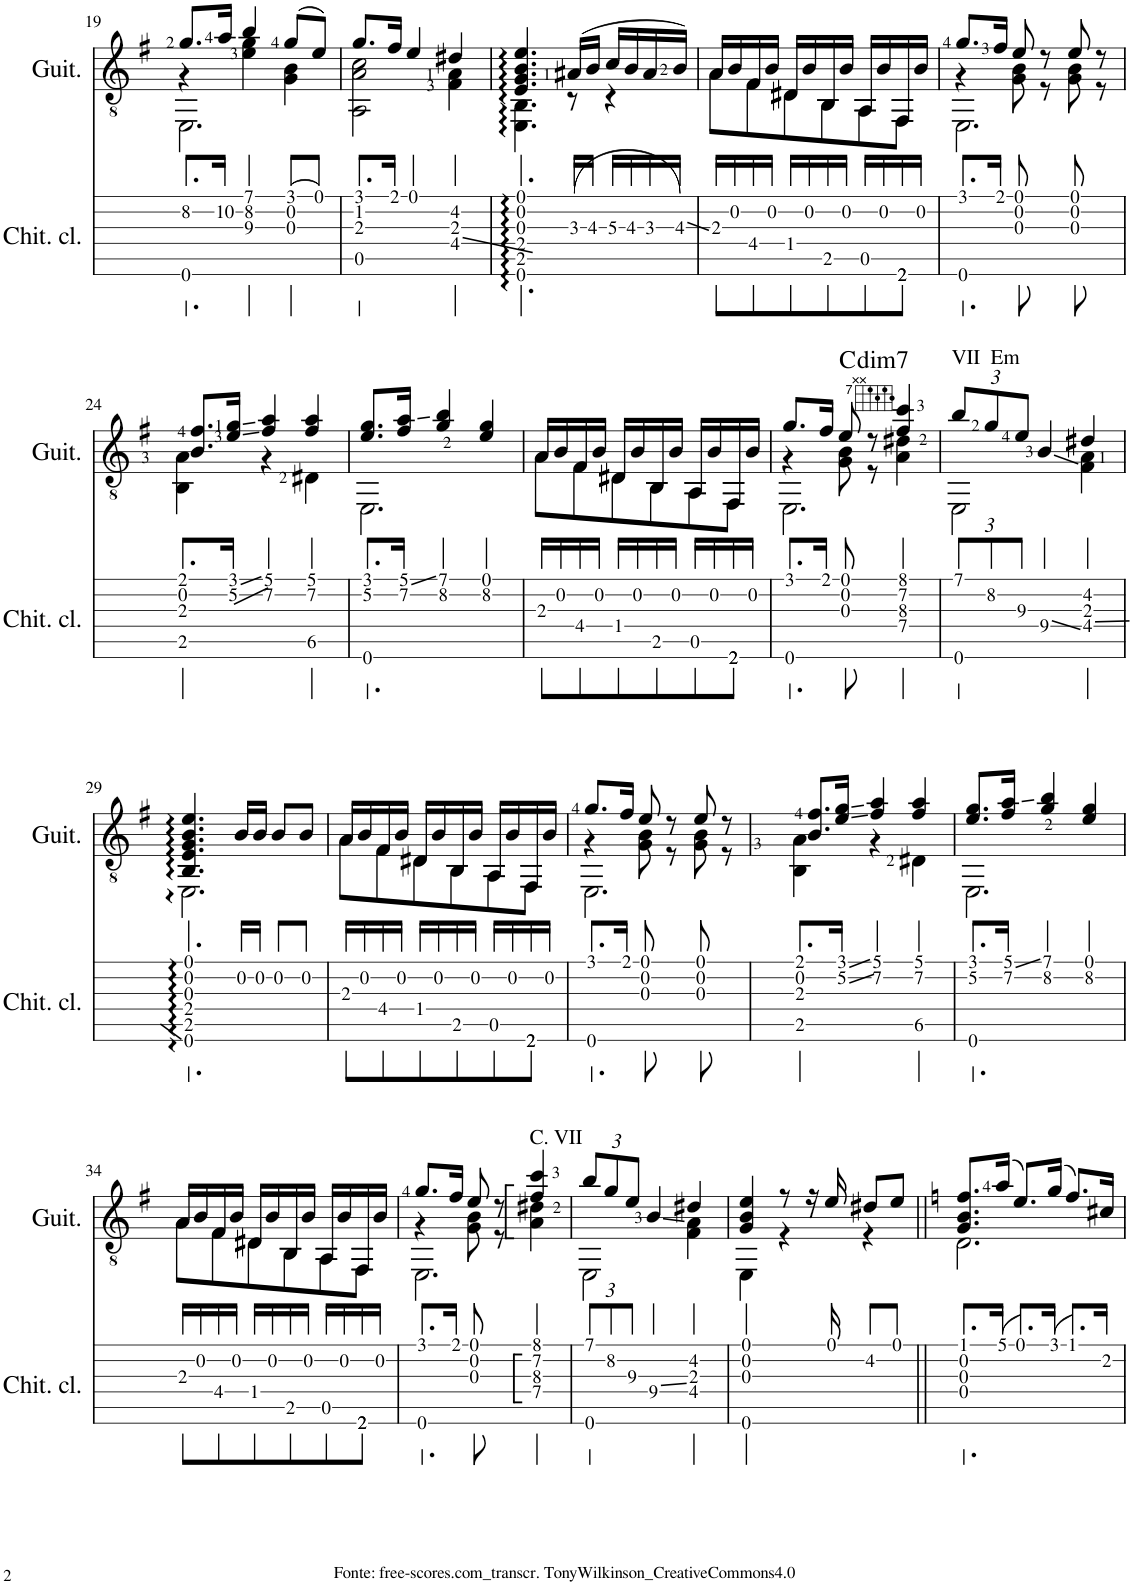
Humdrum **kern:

**kern	**kern	**harte
*part2	*part1	*part1
*staff2	*staff1	*
*I"Chitarra classica	*I"Guitar	*
*I'Chit. cl.	*I'Guit.	*
!!LO:PB:g=z
*	*clefGv2	*
*k[f#]	*k[f#]	*
*M3/4	*M3/4	*
=19	=19	=19
*^	*^	*
*	*^	*	*^	*
8.g/L	4r	2.EE\	8.g/L	4r	2.EE\	.
16a/Jk	.	.	16a/Jk	.	.	.
4b/	4e\ 4g\	.	4b/	4e\ 4g\	.	.
(8g/L	4G\ 4B\	.	(8g/L	4G\ 4B\	.	.
8e/J)	.	.	8e/J)	.	.	.
*	*v	*v	*	*	*	*
*	*	*	*v	*v	*
=20	=20	=20	=20	=20
8.g/L	2AA\ 2A\ 2c\	8.g/L	2AA\ 2A\ 2c\	.
16f#/Jk	.	16f#/Jk	.	.
4e/	.	4e/	.	.
4d#X/	4F#\ 4A\	4d#X/	4F#\ 4A\	.
=21	=21	=21	=21	=21
4.E/ 4.G/ 4.B/ 4.e/	4.EE\ 4.BB\	4.E/ 4.G/ 4.B/ 4.e/	4.EE\ 4.BB\	.
(16A#X/LL	8r	(16A#X/LL	8r	.
16B/JJ	.	16B/JJ	.	.
16c/LL	4r	16c/LL	4r	.
16B/	.	16B/	.	.
16A#/	.	16A#/	.	.
16B/JJ)	.	16B/JJ)	.	.
=22	=22	=22	=22	=22
16A/LL	8A\L	16A/LL	8A\L	.
16B/	.	16B/	.	.
16F#/	8F#\	16F#/	8F#\	.
16B/JJ	.	16B/JJ	.	.
16D#X/LL	8D#\	16D#X/LL	8D#\	.
16B/	.	16B/	.	.
16BB/	8BB\	16BB/	8BB\	.
16B/JJ	.	16B/JJ	.	.
16AA/LL	8AA\	16AA/LL	8AA\	.
16B/	.	16B/	.	.
16FF#/	8FF#\J	16FF#/	8FF#\J	.
16B/JJ	.	16B/JJ	.	.
=23	=23	=23	=23	=23
*	*^	*	*^	*
8.g/L	4r	2.EE\	8.g/L	4r	2.EE\	.
16f#/Jk	.	.	16f#/Jk	.	.	.
8e/	8G\ 8B\	.	8e/	8G\ 8B\	.	.
8r	8r	.	8r	8r	.	.
8e/	8G\ 8B\	.	8e/	8G\ 8B\	.	.
8r	8r	.	8r	8r	.	.
*	*v	*v	*	*	*	*
*	*	*	*v	*v	*
!!LO:LB:g=z
=24	=24	=24	=24	=24
8.B/ 8.f#/L	4BB\ 4A\	8.B/ 8.f#/L	4BB\ 4A\	.
16e/ 16g/Jk	.	16e/ 16g/Jk	.	.
4f#/ 4a/	4r	4f#/ 4a/	4r	.
4f#/ 4a/	4D#X\	4f#/ 4a/	4D#X\	.
=25	=25	=25	=25	=25
8.e/ 8.g/L	2.EE\	8.e/ 8.g/L	2.EE\	.
16f#/ 16a/Jk	.	16f#/ 16a/Jk	.	.
4g/ 4b/	.	4g/ 4b/	.	.
4g/ 4e/	.	4e/ 4g/	.	.
=26	=26	=26	=26	=26
16A/LL	8A\L	16A/LL	8A\L	.
16B/	.	16B/	.	.
16F#/	8F#\	16F#/	8F#\	.
16B/JJ	.	16B/JJ	.	.
16D#X/LL	8D#\	16D#X/LL	8D#\	.
16B/	.	16B/	.	.
16BB/	8BB\	16BB/	8BB\	.
16B/JJ	.	16B/JJ	.	.
16AA/LL	8AA\	16AA/LL	8AA\	.
16B/	.	16B/	.	.
16FF#/	8FF#\J	16FF#/	8FF#\J	.
16B/JJ	.	16B/JJ	.	.
=27	=27	=27	=27	=27
*	*^	*	*^	*
8.g/L	4r	2.EE\	8.g/L	4r	2.EE\	.
16f#/Jk	.	.	16f#/Jk	.	.	.
8e/	8G\ 8B\	.	8e/	8G\ 8B\	.	.
8r	8r	.	8r	8r	.	.
!	!	!	!	!	!	!LO:H:kt=dim7
4f#/ 4cc/	4A\ 4d#X\	.	4f#/ 4cc/	4A\ 4d#X\	.	C:dim7
*v	*v	*v	*	*	*	*
*	*v	*v	*v	*
=28	=28	=28
*Xbrackettup	*Xbrackettup	*
*^	*^	*
!	!	!LO:TX:a:t=VII  Em	!	!
12b/L	2EE\	12b/L	2EE\	.
12g/	.	12g/	.	.
12e/J	.	12e/J	.	.
4B/	.	4B/	.	.
4d#X/	4F#\ 4A\	4d#X/	4F#\ 4A\	.
!!LO:LB:g=z	!!
=29	=29	=29	=29	=29
4.BB/ 4.E/ 4.G/ 4.B/ 4.e/	2.EE\	4.BB/ 4.E/ 4.G/ 4.B/ 4.e/	2.EE\	.
16B/LL	.	16B/LL	.	.
16B/JJ	.	16B/JJ	.	.
8B/L	.	8B/L	.	.
8B/J	.	8B/J	.	.
=30	=30	=30	=30	=30
16A/LL	8A\L	16A/LL	8A\L	.
16B/	.	16B/	.	.
16F#/	8F#\	16F#/	8F#\	.
16B/JJ	.	16B/JJ	.	.
16D#X/LL	8D#\	16D#X/LL	8D#\	.
16B/	.	16B/	.	.
16BB/	8BB\	16BB/	8BB\	.
16B/JJ	.	16B/JJ	.	.
16AA/LL	8AA\	16AA/LL	8AA\	.
16B/	.	16B/	.	.
16FF#/	8FF#\J	16FF#/	8FF#\J	.
16B/JJ	.	16B/JJ	.	.
=31	=31	=31	=31	=31
*	*^	*	*^	*
8.g/L	4r	2.EE\	8.g/L	4r	2.EE\	.
16f#/Jk	.	.	16f#/Jk	.	.	.
8e/	8G\ 8B\	.	8e/	8G\ 8B\	.	.
8r	8r	.	8r	8r	.	.
8e/	8G\ 8B\	.	8e/	8G\ 8B\	.	.
8r	8r	.	8r	8r	.	.
*	*v	*v	*	*	*	*
*	*	*	*v	*v	*
=32	=32	=32	=32	=32
8.B/ 8.f#/L	4BB\ 4A\	8.B/ 8.f#/L	4BB\ 4A\	.
16e/ 16g/Jk	.	16e/ 16g/Jk	.	.
4f#/ 4a/	4r	4f#/ 4a/	4r	.
4f#/ 4a/	4D#X\	4f#/ 4a/	4D#X\	.
=33	=33	=33	=33	=33
8.e/ 8.g/L	2.EE\	8.e/ 8.g/L	2.EE\	.
16f#/ 16a/Jk	.	16f#/ 16a/Jk	.	.
4g/ 4b/	.	4g/ 4b/	.	.
4g/ 4e/	.	4e/ 4g/	.	.
!!LO:LB:g=z	!!
=34	=34	=34	=34	=34
16A/LL	8A\L	16A/LL	8A\L	.
16B/	.	16B/	.	.
16F#/	8F#\	16F#/	8F#\	.
16B/JJ	.	16B/JJ	.	.
16D#X/LL	8D#\	16D#X/LL	8D#\	.
16B/	.	16B/	.	.
16BB/	8BB\	16BB/	8BB\	.
16B/JJ	.	16B/JJ	.	.
16AA/LL	8AA\	16AA/LL	8AA\	.
16B/	.	16B/	.	.
16FF#/	8FF#\J	16FF#/	8FF#\J	.
16B/JJ	.	16B/JJ	.	.
=35	=35	=35	=35	=35
*	*^	*	*^	*
8.g/L	4r	2.EE\	8.g/L	4r	2.EE\	.
16f#/Jk	.	.	16f#/Jk	.	.	.
8e/	8G\ 8B\	.	8e/	8G\ 8B\	.	.
8r	8r	.	8r	8r	.	.
!	!	!	!LO:TX:a:t=C. VII	!	!	!
4f#/ 4cc/	4A\ 4d#X\	.	4f#/ 4cc/	4A\ 4d#X\	.	.
*	*v	*v	*	*	*	*
*	*	*	*v	*v	*
=36	=36	=36	=36	=36
12b/L	2EE\	12b/L	2EE\	.
12g/	.	12g/	.	.
12e/J	.	12e/J	.	.
4B/	.	4B/	.	.
4d#X/	4F#\ 4A\	4d#X/	4F#\ 4A\	.
=37	=37	=37	=37	=37
4G/ 4B/ 4e/	4EE\	4G/ 4B/ 4e/	4EE\	.
8r	4r	8r	4r	.
16r	.	16r	.	.
16e/	.	16e/	.	.
8d#X/L	4r	8d#X/L	4r	.
8e/J	.	8e/J	.	.
=38||	=38||	=38||	=38||	=38||
*k[]	*	*k[]	*	*
8.G/ 8.B/ 8.f/L	2.D\	8.G/ 8.B/ 8.f/L	2.D\	.
(16a/Jk	.	(16a/Jk	.	.
8.e/L)	.	8.e/L)	.	.
(16g/Jk	.	(16g/Jk	.	.
8.f/L)	.	8.f/L)	.	.
16c#X/Jk	.	16c#X/Jk	.	.
*v	*v	*	*	*
*	*v	*v	*
=	=	=
*-	*-	*-
